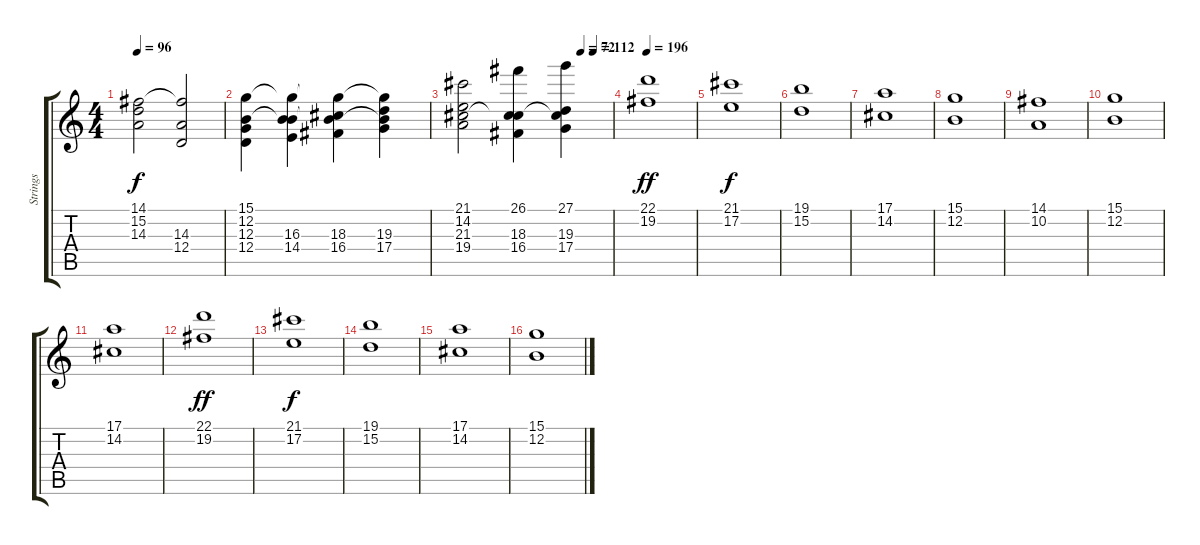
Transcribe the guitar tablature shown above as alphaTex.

\track ("Strings" "Strings") {instrument stringensemble2}
\staff {score tabs}
\tuning (E4 B3 G3 D3 A2 D2) {hide}
\ts (4 4)
\tempo 96
\clef g2
\ks c
(14.1 15.2 14.3).2{dy f} (14.1{t} 14.3 12.4).2 |
(15.1 12.2 12.3 12.4).4 (15.1{t} 12.2{t} 16.3 14.4).4 (15.1{t} 12.2{t} 18.3 16.4).4 (15.1{t} 12.2{t} 19.3 17.4).4 |
\tempo (72 0.7916666666666666)
\tempo (112 0.875)
(21.1 14.2 21.3 19.4).2 (26.1 14.2{t} 18.3 16.4).4 (27.1 14.2{t} 19.3 17.4).4 |
\tempo 196
(22.1 19.2).1{dy ff} |
(21.1 17.2).1{dy f} |
(19.1 15.2).1 |
(17.1 14.2).1 |
(15.1 12.2).1 |
(14.1 10.2).1 |
(15.1 12.2).1 |
(17.1 14.2).1 |
(22.1 19.2).1{dy ff} |
(21.1 17.2).1{dy f} |
(19.1 15.2).1 |
(17.1 14.2).1 |
(15.1 12.2).1
